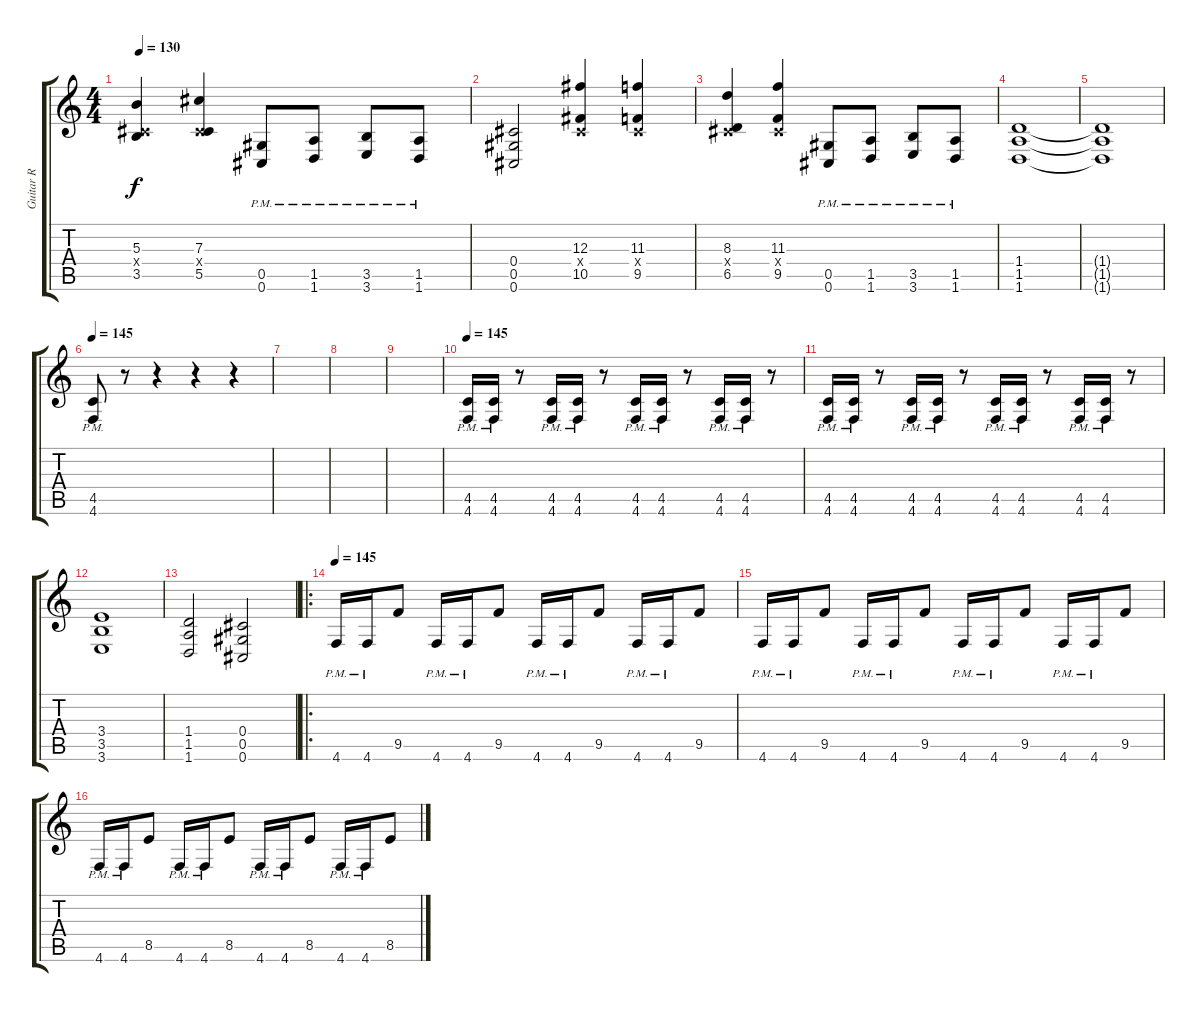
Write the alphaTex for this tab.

\track ("Guitar R" "Guitar R") {instrument distortionguitar}
\staff {score tabs}
\tuning (Eb4 Bb3 Gb3 Db3 Ab2 Db2) {hide}
\ts (4 4)
\tempo 130
\clef g2
\ks c
(5.3 0.4{x} 3.5).4{dy f} (7.3 0.4{x} 5.5).4 (0.5{pm} 0.6{pm}).8 (1.5{pm} 1.6{pm}).8 (3.5{pm} 3.6{pm}).8 (1.5{pm} 1.6{pm}).8 |
(0.4 0.5 0.6).2 (12.3 0.4{x} 10.5).4 (11.3 0.4{x} 9.5).4 |
(8.3 0.4{x} 6.5).4 (11.3 0.4{x} 9.5).4 (0.5{pm} 0.6{pm}).8 (1.5{pm} 1.6{pm}).8 (3.5{pm} 3.6{pm}).8 (1.5{pm} 1.6{pm}).8 |
(1.4 1.5 1.6).1 |
(1.4{t} 1.5{t} 1.6{t}).1 |
\tempo 145
(4.5{pm} 4.6{pm}).8 r.8 r.4 r.4 r.4 |
|
|
|
\tempo 145
(4.5{pm} 4.6{pm}).16 (4.5{pm} 4.6{pm}).16 r.8 (4.5{pm} 4.6{pm}).16 (4.5{pm} 4.6{pm}).16 r.8 (4.5{pm} 4.6{pm}).16 (4.5{pm} 4.6{pm}).16 r.8 (4.5{pm} 4.6{pm}).16 (4.5{pm} 4.6{pm}).16 r.8 |
(4.5{pm} 4.6{pm}).16 (4.5{pm} 4.6{pm}).16 r.8 (4.5{pm} 4.6{pm}).16 (4.5{pm} 4.6{pm}).16 r.8 (4.5{pm} 4.6{pm}).16 (4.5{pm} 4.6{pm}).16 r.8 (4.5{pm} 4.6{pm}).16 (4.5{pm} 4.6{pm}).16 r.8 |
(3.4 3.5 3.6).1 |
(1.4 1.5 1.6).2 (0.4 0.5 0.6).2 |
\ro
\tempo 145
4.6{pm}.16 4.6{pm}.16 9.5.8 4.6{pm}.16 4.6{pm}.16 9.5.8 4.6{pm}.16 4.6{pm}.16 9.5.8 4.6{pm}.16 4.6{pm}.16 9.5.8 |
4.6{pm}.16 4.6{pm}.16 9.5.8 4.6{pm}.16 4.6{pm}.16 9.5.8 4.6{pm}.16 4.6{pm}.16 9.5.8 4.6{pm}.16 4.6{pm}.16 9.5.8 |
4.6{pm}.16 4.6{pm}.16 8.5.8 4.6{pm}.16 4.6{pm}.16 8.5.8 4.6{pm}.16 4.6{pm}.16 8.5.8 4.6{pm}.16 4.6{pm}.16 8.5.8
